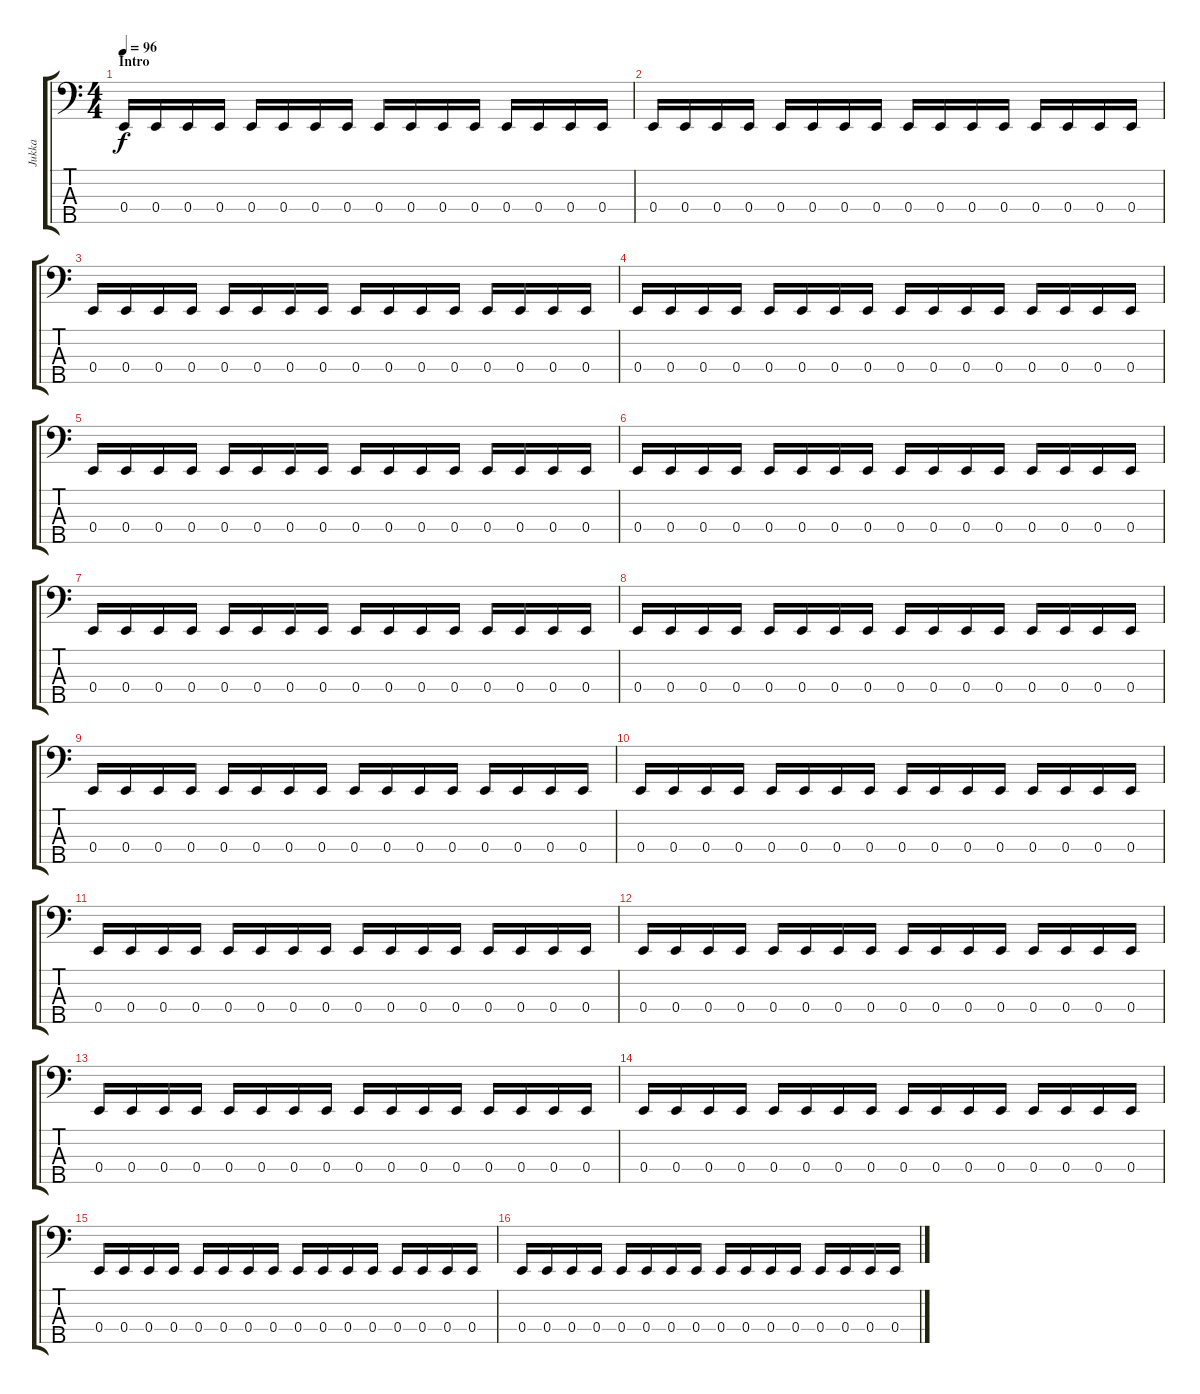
\track ("Jukka" "Jukka") {instrument electricbasspick}
\staff {score tabs}
\tuning (G2 D2 A1 E1 B0) {hide}
\ts (4 4)
\section ("" "Intro")
\tempo 96
\clef f4
\ks c
0.4.16{dy f instrument electricbasspick} 0.4.16 0.4.16 0.4.16 0.4.16 0.4.16 0.4.16 0.4.16 0.4.16 0.4.16 0.4.16 0.4.16 0.4.16 0.4.16 0.4.16 0.4.16 |
0.4.16 0.4.16 0.4.16 0.4.16 0.4.16 0.4.16 0.4.16 0.4.16 0.4.16 0.4.16 0.4.16 0.4.16 0.4.16 0.4.16 0.4.16 0.4.16 |
0.4.16 0.4.16 0.4.16 0.4.16 0.4.16 0.4.16 0.4.16 0.4.16 0.4.16 0.4.16 0.4.16 0.4.16 0.4.16 0.4.16 0.4.16 0.4.16 |
0.4.16 0.4.16 0.4.16 0.4.16 0.4.16 0.4.16 0.4.16 0.4.16 0.4.16 0.4.16 0.4.16 0.4.16 0.4.16 0.4.16 0.4.16 0.4.16 |
0.4.16 0.4.16 0.4.16 0.4.16 0.4.16 0.4.16 0.4.16 0.4.16 0.4.16 0.4.16 0.4.16 0.4.16 0.4.16 0.4.16 0.4.16 0.4.16 |
0.4.16 0.4.16 0.4.16 0.4.16 0.4.16 0.4.16 0.4.16 0.4.16 0.4.16 0.4.16 0.4.16 0.4.16 0.4.16 0.4.16 0.4.16 0.4.16 |
0.4.16 0.4.16 0.4.16 0.4.16 0.4.16 0.4.16 0.4.16 0.4.16 0.4.16 0.4.16 0.4.16 0.4.16 0.4.16 0.4.16 0.4.16 0.4.16 |
0.4.16 0.4.16 0.4.16 0.4.16 0.4.16 0.4.16 0.4.16 0.4.16 0.4.16 0.4.16 0.4.16 0.4.16 0.4.16 0.4.16 0.4.16 0.4.16 |
0.4.16 0.4.16 0.4.16 0.4.16 0.4.16 0.4.16 0.4.16 0.4.16 0.4.16 0.4.16 0.4.16 0.4.16 0.4.16 0.4.16 0.4.16 0.4.16 |
0.4.16 0.4.16 0.4.16 0.4.16 0.4.16 0.4.16 0.4.16 0.4.16 0.4.16 0.4.16 0.4.16 0.4.16 0.4.16 0.4.16 0.4.16 0.4.16 |
0.4.16 0.4.16 0.4.16 0.4.16 0.4.16 0.4.16 0.4.16 0.4.16 0.4.16 0.4.16 0.4.16 0.4.16 0.4.16 0.4.16 0.4.16 0.4.16 |
0.4.16 0.4.16 0.4.16 0.4.16 0.4.16 0.4.16 0.4.16 0.4.16 0.4.16 0.4.16 0.4.16 0.4.16 0.4.16 0.4.16 0.4.16 0.4.16 |
0.4.16 0.4.16 0.4.16 0.4.16 0.4.16 0.4.16 0.4.16 0.4.16 0.4.16 0.4.16 0.4.16 0.4.16 0.4.16 0.4.16 0.4.16 0.4.16 |
0.4.16 0.4.16 0.4.16 0.4.16 0.4.16 0.4.16 0.4.16 0.4.16 0.4.16 0.4.16 0.4.16 0.4.16 0.4.16 0.4.16 0.4.16 0.4.16 |
0.4.16 0.4.16 0.4.16 0.4.16 0.4.16 0.4.16 0.4.16 0.4.16 0.4.16 0.4.16 0.4.16 0.4.16 0.4.16 0.4.16 0.4.16 0.4.16 |
0.4.16 0.4.16 0.4.16 0.4.16 0.4.16 0.4.16 0.4.16 0.4.16 0.4.16 0.4.16 0.4.16 0.4.16 0.4.16 0.4.16 0.4.16 0.4.16
